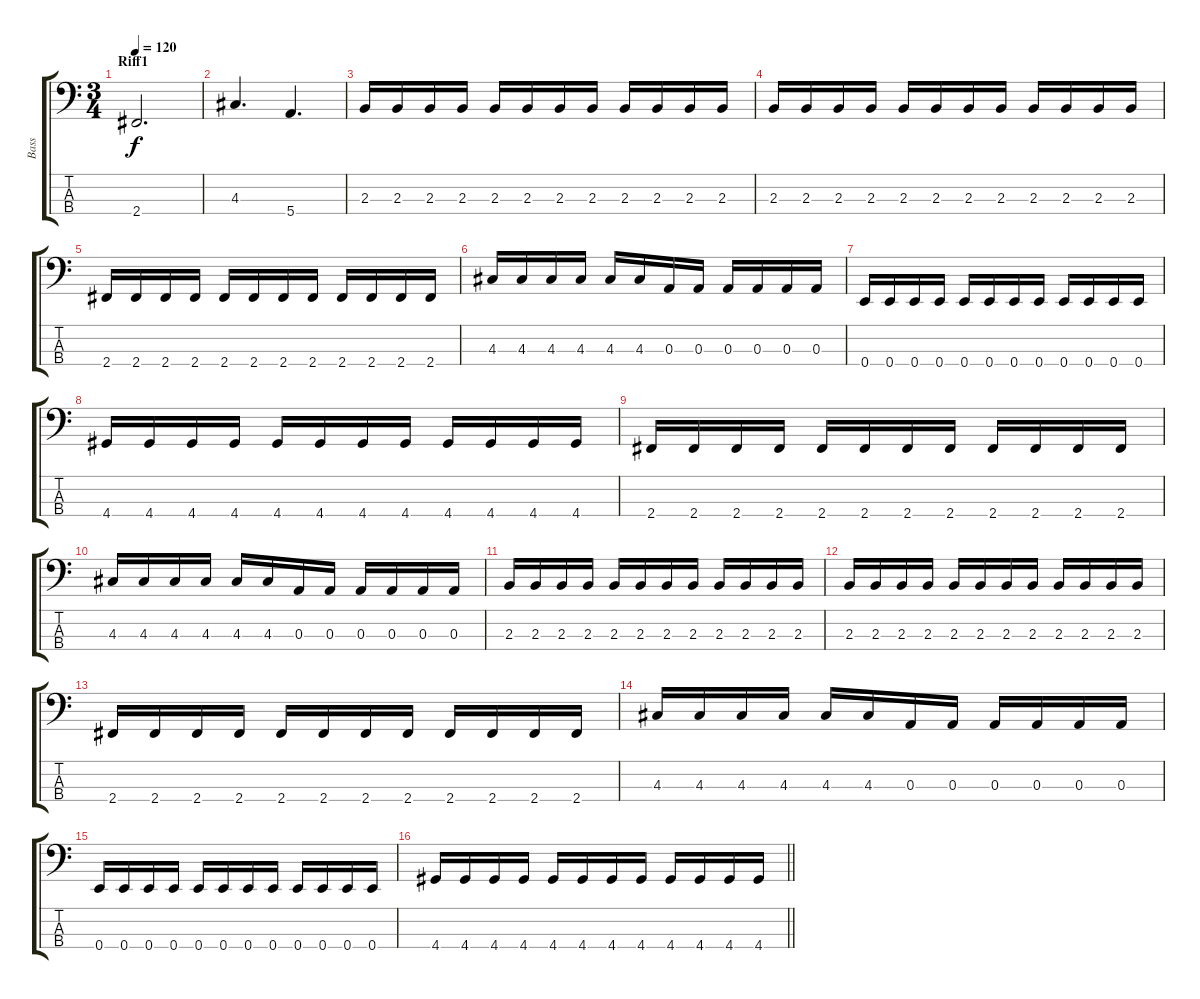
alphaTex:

\track ("Bass" "Bass") {instrument electricbassfinger}
\staff {score tabs}
\tuning (G2 D2 A1 E1) {hide}
\ts (3 4)
\section ("" "Riff1")
\tempo 120
\clef f4
\ks c
2.4.2{d dy f} |
4.3.4{d} 5.4.4{d} |
2.3.16 2.3.16 2.3.16 2.3.16 2.3.16 2.3.16 2.3.16 2.3.16 2.3.16 2.3.16 2.3.16 2.3.16 |
2.3.16 2.3.16 2.3.16 2.3.16 2.3.16 2.3.16 2.3.16 2.3.16 2.3.16 2.3.16 2.3.16 2.3.16 |
2.4.16 2.4.16 2.4.16 2.4.16 2.4.16 2.4.16 2.4.16 2.4.16 2.4.16 2.4.16 2.4.16 2.4.16 |
4.3.16 4.3.16 4.3.16 4.3.16 4.3.16 4.3.16 0.3.16 0.3.16 0.3.16 0.3.16 0.3.16 0.3.16 |
0.4.16 0.4.16 0.4.16 0.4.16 0.4.16 0.4.16 0.4.16 0.4.16 0.4.16 0.4.16 0.4.16 0.4.16 |
4.4.16 4.4.16 4.4.16 4.4.16 4.4.16 4.4.16 4.4.16 4.4.16 4.4.16 4.4.16 4.4.16 4.4.16 |
2.4.16 2.4.16 2.4.16 2.4.16 2.4.16 2.4.16 2.4.16 2.4.16 2.4.16 2.4.16 2.4.16 2.4.16 |
4.3.16 4.3.16 4.3.16 4.3.16 4.3.16 4.3.16 0.3.16 0.3.16 0.3.16 0.3.16 0.3.16 0.3.16 |
2.3.16 2.3.16 2.3.16 2.3.16 2.3.16 2.3.16 2.3.16 2.3.16 2.3.16 2.3.16 2.3.16 2.3.16 |
2.3.16 2.3.16 2.3.16 2.3.16 2.3.16 2.3.16 2.3.16 2.3.16 2.3.16 2.3.16 2.3.16 2.3.16 |
2.4.16 2.4.16 2.4.16 2.4.16 2.4.16 2.4.16 2.4.16 2.4.16 2.4.16 2.4.16 2.4.16 2.4.16 |
4.3.16 4.3.16 4.3.16 4.3.16 4.3.16 4.3.16 0.3.16 0.3.16 0.3.16 0.3.16 0.3.16 0.3.16 |
0.4.16 0.4.16 0.4.16 0.4.16 0.4.16 0.4.16 0.4.16 0.4.16 0.4.16 0.4.16 0.4.16 0.4.16 |
\barLineRight lightlight
4.4.16 4.4.16 4.4.16 4.4.16 4.4.16 4.4.16 4.4.16 4.4.16 4.4.16 4.4.16 4.4.16 4.4.16
